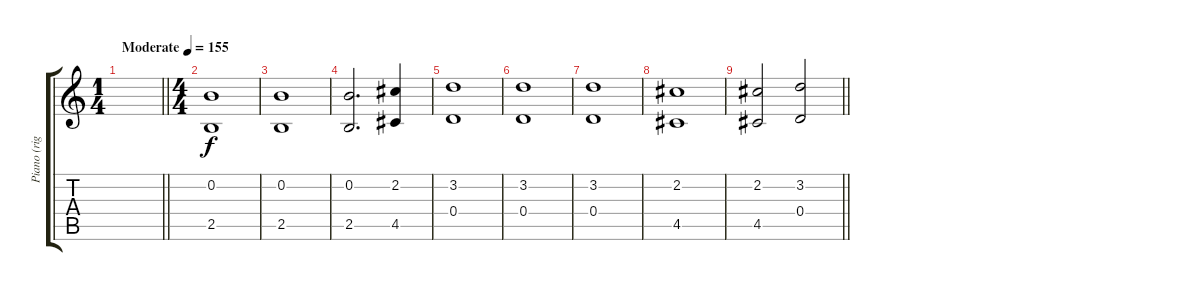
\track ("Piano (right)" "Piano (rig") {instrument acousticgrandpiano}
\staff {score tabs}
\tuning (E5 B4 G4 D4 A3 E3) {hide}
\ts (1 4)
\tempo (155 "Moderate")
\clef g2
\barLineRight lightlight
\ks c
|
\ts (4 4)
(0.2 2.5).1 |
(0.2 2.5).1 |
(0.2 2.5).2{d} (2.2 4.5).4 |
(3.2 0.4).1 |
(3.2 0.4).1 |
(3.2 0.4).1 |
(2.2 4.5).1 |
\barLineRight lightlight
(2.2 4.5).2 (3.2 0.4).2
